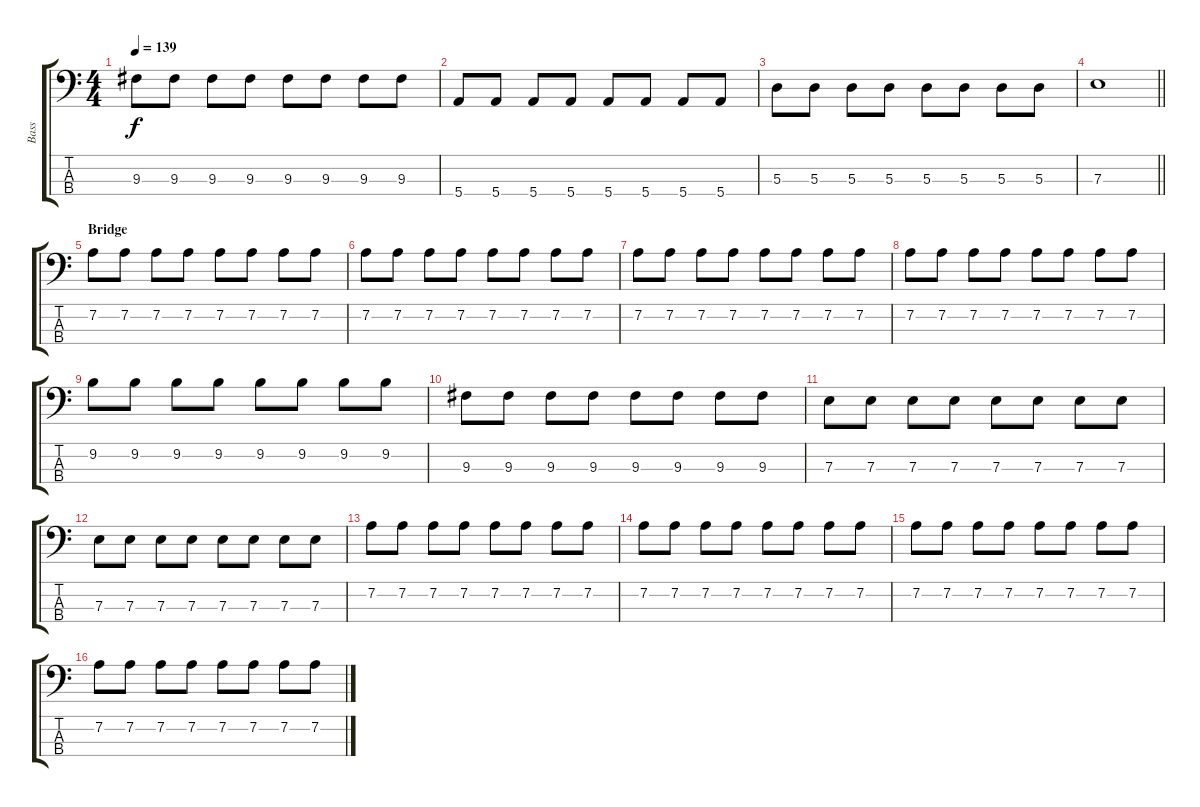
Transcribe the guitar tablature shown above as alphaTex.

\track ("Bass" "Bass") {instrument electricbassfinger}
\staff {score tabs}
\tuning (G2 D2 A1 E1) {hide}
\ts (4 4)
\tempo 139
\clef f4
\ks c
9.3.8{dy f} 9.3.8 9.3.8 9.3.8 9.3.8 9.3.8 9.3.8 9.3.8 |
5.4.8 5.4.8 5.4.8 5.4.8 5.4.8 5.4.8 5.4.8 5.4.8 |
5.3.8 5.3.8 5.3.8 5.3.8 5.3.8 5.3.8 5.3.8 5.3.8 |
\barLineRight lightlight
7.3.1 |
\section ("" "Bridge")
7.2.8 7.2.8 7.2.8 7.2.8 7.2.8 7.2.8 7.2.8 7.2.8 |
7.2.8 7.2.8 7.2.8 7.2.8 7.2.8 7.2.8 7.2.8 7.2.8 |
7.2.8 7.2.8 7.2.8 7.2.8 7.2.8 7.2.8 7.2.8 7.2.8 |
7.2.8 7.2.8 7.2.8 7.2.8 7.2.8 7.2.8 7.2.8 7.2.8 |
9.2.8 9.2.8 9.2.8 9.2.8 9.2.8 9.2.8 9.2.8 9.2.8 |
9.3.8 9.3.8 9.3.8 9.3.8 9.3.8 9.3.8 9.3.8 9.3.8 |
7.3.8 7.3.8 7.3.8 7.3.8 7.3.8 7.3.8 7.3.8 7.3.8 |
7.3.8 7.3.8 7.3.8 7.3.8 7.3.8 7.3.8 7.3.8 7.3.8 |
7.2.8 7.2.8 7.2.8 7.2.8 7.2.8 7.2.8 7.2.8 7.2.8 |
7.2.8 7.2.8 7.2.8 7.2.8 7.2.8 7.2.8 7.2.8 7.2.8 |
7.2.8 7.2.8 7.2.8 7.2.8 7.2.8 7.2.8 7.2.8 7.2.8 |
7.2.8 7.2.8 7.2.8 7.2.8 7.2.8 7.2.8 7.2.8 7.2.8
